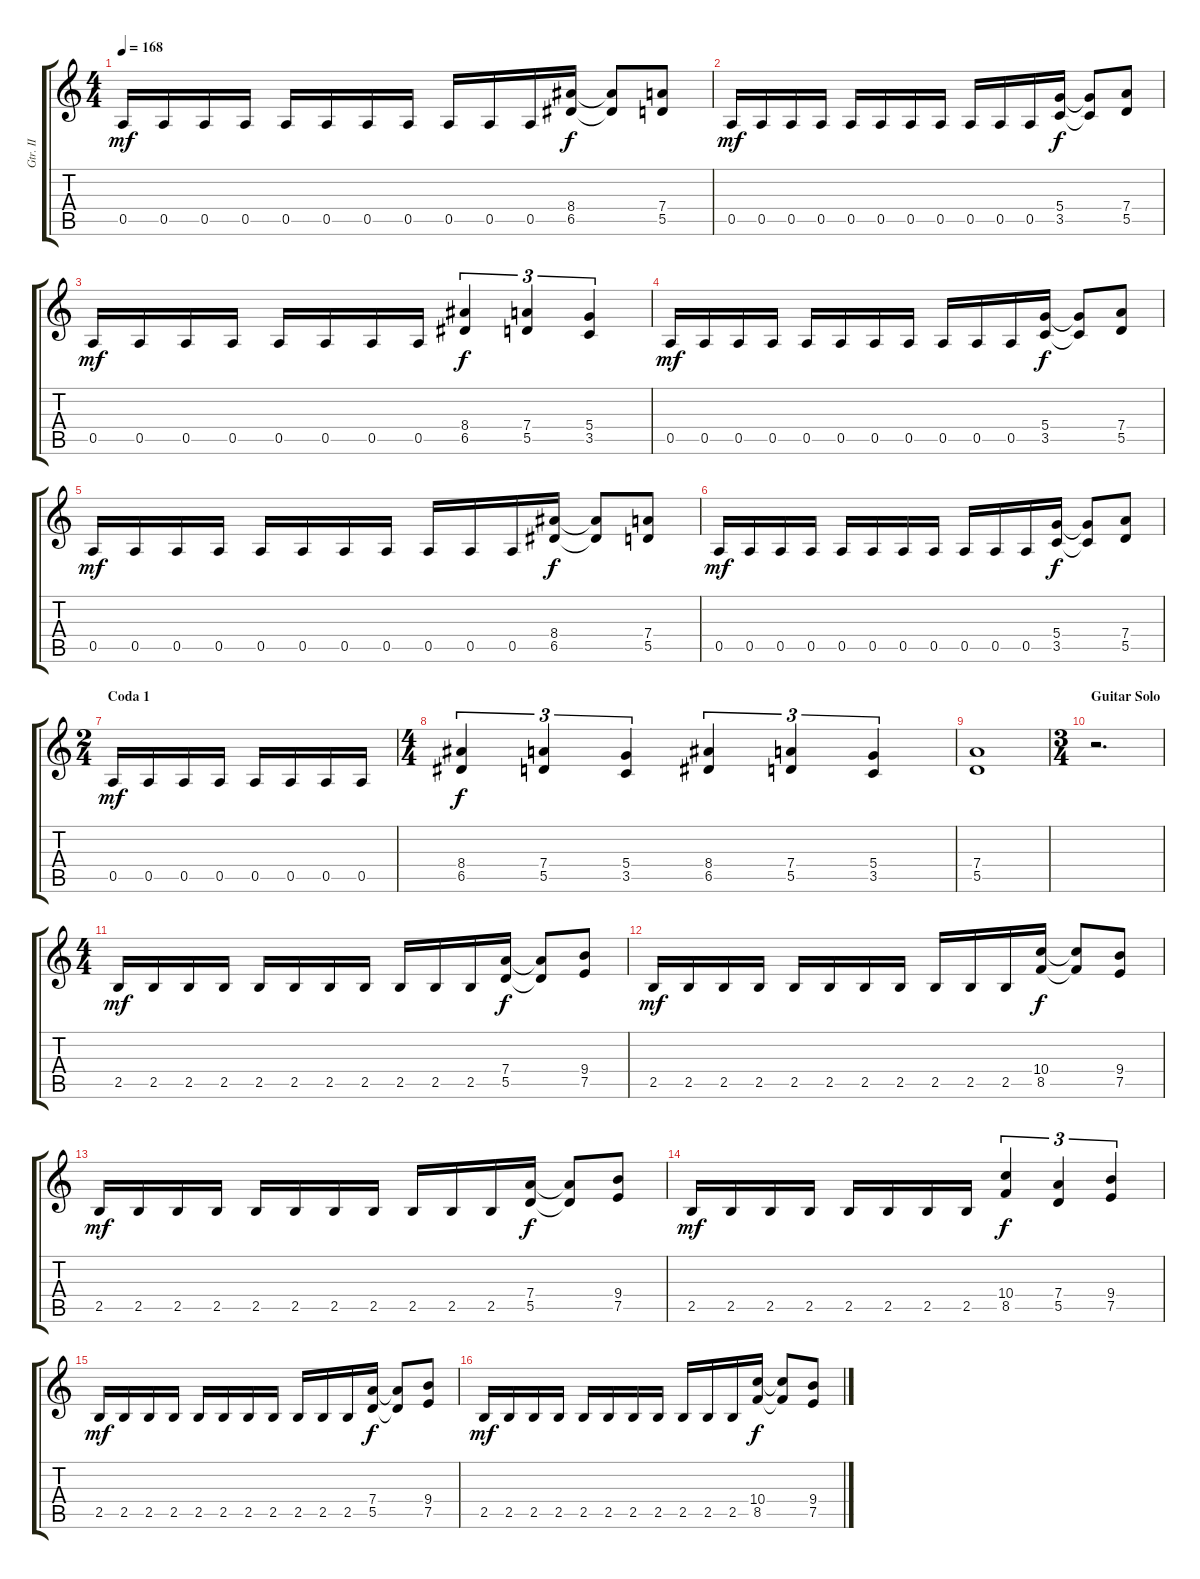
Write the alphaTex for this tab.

\track ("Gtr. II" "Gtr. II") {instrument overdrivenguitar}
\staff {score tabs}
\tuning (E4 B3 G3 D3 A2 E2) {hide}
\ts (4 4)
\tempo 168
\clef g2
\ks c
0.5.16{dy mf} 0.5.16 0.5.16 0.5.16 0.5.16 0.5.16 0.5.16 0.5.16 0.5.16 0.5.16 0.5.16 (8.4 6.5).16{dy f} (8.4{t} 6.5{t}).8 (7.4 5.5).8 |
0.5.16{dy mf} 0.5.16 0.5.16 0.5.16 0.5.16 0.5.16 0.5.16 0.5.16 0.5.16 0.5.16 0.5.16 (5.4 3.5).16{dy f} (5.4{t} 3.5{t}).8 (7.4 5.5).8 |
0.5.16{dy mf} 0.5.16 0.5.16 0.5.16 0.5.16 0.5.16 0.5.16 0.5.16 (8.4 6.5).4{tu (3 2) dy f} (7.4 5.5).4{tu (3 2)} (5.4 3.5).4{tu (3 2)} |
0.5.16{dy mf} 0.5.16 0.5.16 0.5.16 0.5.16 0.5.16 0.5.16 0.5.16 0.5.16 0.5.16 0.5.16 (5.4 3.5).16{dy f} (5.4{t} 3.5{t}).8 (7.4 5.5).8 |
0.5.16{dy mf} 0.5.16 0.5.16 0.5.16 0.5.16 0.5.16 0.5.16 0.5.16 0.5.16 0.5.16 0.5.16 (8.4 6.5).16{dy f} (8.4{t} 6.5{t}).8 (7.4 5.5).8 |
0.5.16{dy mf} 0.5.16 0.5.16 0.5.16 0.5.16 0.5.16 0.5.16 0.5.16 0.5.16 0.5.16 0.5.16 (5.4 3.5).16{dy f} (5.4{t} 3.5{t}).8 (7.4 5.5).8 |
\ts (2 4)
\section ("" "Coda 1")
0.5.16{dy mf} 0.5.16 0.5.16 0.5.16 0.5.16 0.5.16 0.5.16 0.5.16 |
\ts (4 4)
(8.4 6.5).4{tu (3 2) dy f} (7.4 5.5).4{tu (3 2)} (5.4 3.5).4{tu (3 2)} (8.4 6.5).4{tu (3 2)} (7.4 5.5).4{tu (3 2)} (5.4 3.5).4{tu (3 2)} |
(7.4 5.5).1 |
\ts (3 4)
\section ("" "Guitar Solo")
r.2{d} |
\ts (4 4)
2.5.16{dy mf} 2.5.16 2.5.16 2.5.16 2.5.16 2.5.16 2.5.16 2.5.16 2.5.16 2.5.16 2.5.16 (7.4 5.5).16{dy f} (7.4{t} 5.5{t}).8 (9.4 7.5).8 |
2.5.16{dy mf} 2.5.16 2.5.16 2.5.16 2.5.16 2.5.16 2.5.16 2.5.16 2.5.16 2.5.16 2.5.16 (10.4 8.5).16{dy f} (10.4{t} 8.5{t}).8 (9.4 7.5).8 |
2.5.16{dy mf} 2.5.16 2.5.16 2.5.16 2.5.16 2.5.16 2.5.16 2.5.16 2.5.16 2.5.16 2.5.16 (7.4 5.5).16{dy f} (7.4{t} 5.5{t}).8 (9.4 7.5).8 |
2.5.16{dy mf} 2.5.16 2.5.16 2.5.16 2.5.16 2.5.16 2.5.16 2.5.16 (10.4 8.5).4{tu (3 2) dy f} (7.4 5.5).4{tu (3 2)} (9.4 7.5).4{tu (3 2)} |
2.5.16{dy mf} 2.5.16 2.5.16 2.5.16 2.5.16 2.5.16 2.5.16 2.5.16 2.5.16 2.5.16 2.5.16 (7.4 5.5).16{dy f} (7.4{t} 5.5{t}).8 (9.4 7.5).8 |
2.5.16{dy mf} 2.5.16 2.5.16 2.5.16 2.5.16 2.5.16 2.5.16 2.5.16 2.5.16 2.5.16 2.5.16 (10.4 8.5).16{dy f} (10.4{t} 8.5{t}).8 (9.4 7.5).8
